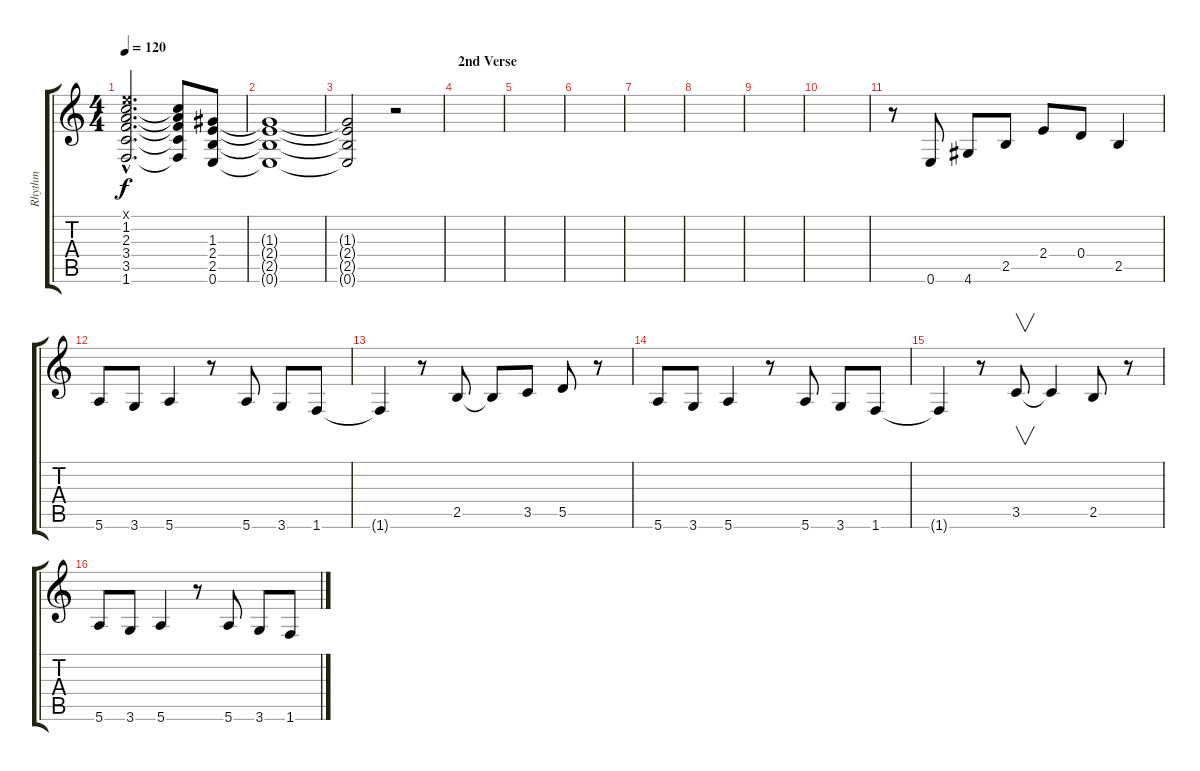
\track ("Rhythm" "Rhythm") {instrument overdrivenguitar}
\staff {score tabs}
\tuning (E4 B3 G3 D3 A2 E2) {hide}
\ts (4 4)
\tempo 120
\clef g2
\ks c
(0.1{hac x} 1.2{hac} 2.3{hac} 3.4{hac} 3.5{hac} 1.6{hac}).2{d dy f} (1.2{t} 2.3{t} 3.4{t} 3.5{t} 1.6{t}).8 (1.3 2.4 2.5 0.6).8 |
(1.3{t} 2.4{t} 2.5{t} 0.6{t}).1 |
(1.3{t} 2.4{t} 2.5{t} 0.6{t}).2 r.2 |
\section ("" "2nd Verse")
|
|
|
|
|
|
|
r.8 0.6.8 4.6.8 2.5.8 2.4.8 0.4.8 2.5.4 |
5.6.8 3.6.8 5.6.4 r.8 5.6.8 3.6.8 1.6.8 |
1.6{t}.4 r.8 2.5.8 2.5{t}.8 3.5.8 5.5.8 r.8 |
5.6.8 3.6.8 5.6.4 r.8 5.6.8 3.6.8 1.6.8 |
1.6{t}.4 r.8 3.5.8{v} 3.5{t}.4 2.5.8 r.8 |
5.6.8 3.6.8 5.6.4 r.8 5.6.8 3.6.8 1.6.8
